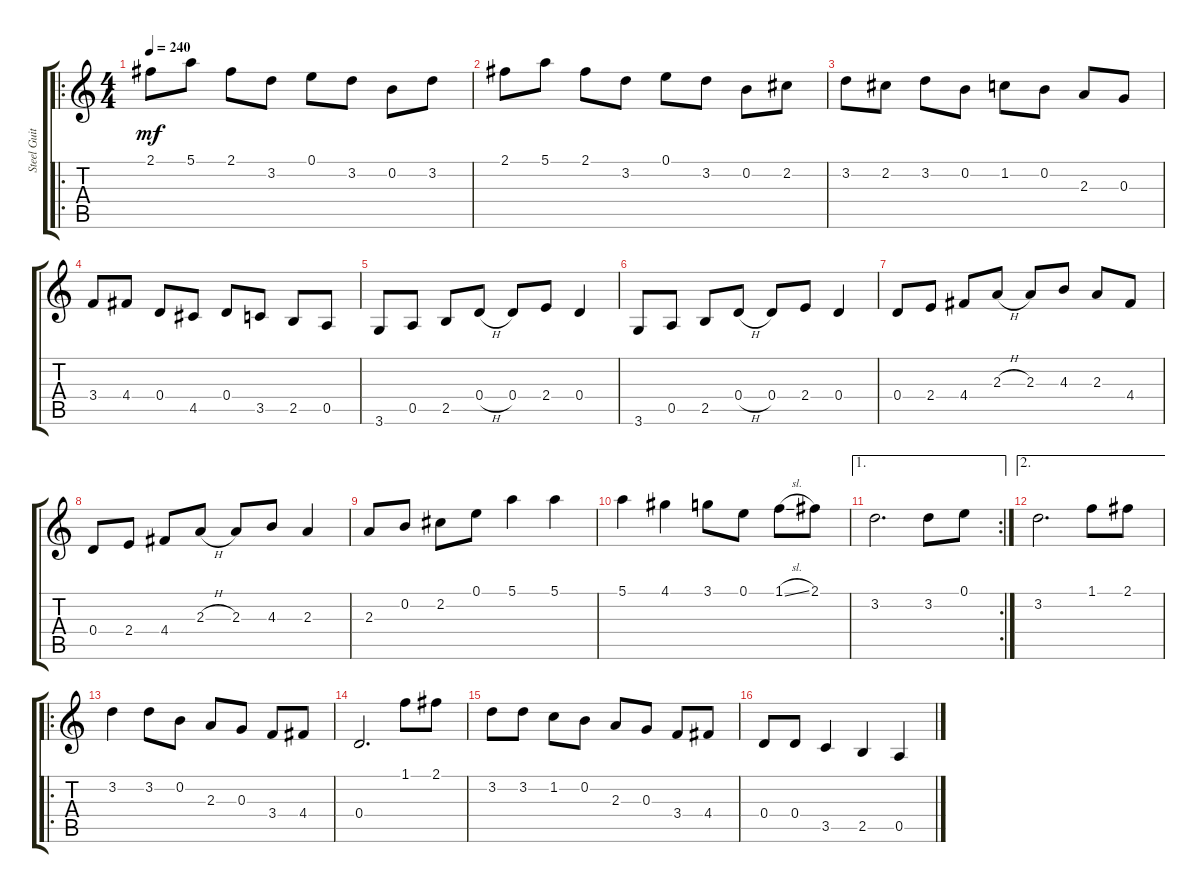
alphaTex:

\track ("Steel Guitar" "Steel Guit") {instrument acousticguitarsteel}
\staff {score tabs}
\tuning (E4 B3 G3 D3 A2 E2) {hide}
\ro
\ts (4 4)
\tempo 240
\clef g2
\ks c
2.1.8{dy mf instrument acousticguitarsteel} 5.1.8 2.1.8 3.2.8 0.1.8 3.2.8 0.2.8 3.2.8 |
2.1.8 5.1.8 2.1.8 3.2.8 0.1.8 3.2.8 0.2.8 2.2.8 |
3.2.8 2.2.8 3.2.8 0.2.8 1.2.8 0.2.8 2.3.8 0.3.8 |
3.4.8 4.4.8 0.4.8 4.5.8 0.4.8 3.5.8 2.5.8 0.5.8 |
3.6.8 0.5.8 2.5.8 0.4{h}.8 0.4.8 2.4.8 0.4.4 |
3.6.8 0.5.8 2.5.8 0.4{h}.8 0.4.8 2.4.8 0.4.4 |
0.4.8 2.4.8 4.4.8 2.3{h}.8 2.3.8 4.3.8 2.3.8 4.4.8 |
0.4.8 2.4.8 4.4.8 2.3{h}.8 2.3.8 4.3.8 2.3.4 |
2.3.8 0.2.8 2.2.8 0.1.8 5.1.4 5.1.4 |
5.1.4 4.1.4 3.1.8 0.1.8 1.1{sl}.8 2.1.8 |
\ae 1
\rc 2
3.2.2{d} 3.2.8 0.1.8 |
\ae 2
3.2.2{d} 1.1.8 2.1.8 |
\ro
3.2.4 3.2.8 0.2.8 2.3.8 0.3.8 3.4.8 4.4.8 |
0.4.2{d} 1.1.8 2.1.8 |
3.2.8 3.2.8 1.2.8 0.2.8 2.3.8 0.3.8 3.4.8 4.4.8 |
0.4.8 0.4.8 3.5.4 2.5.4 0.5.4
